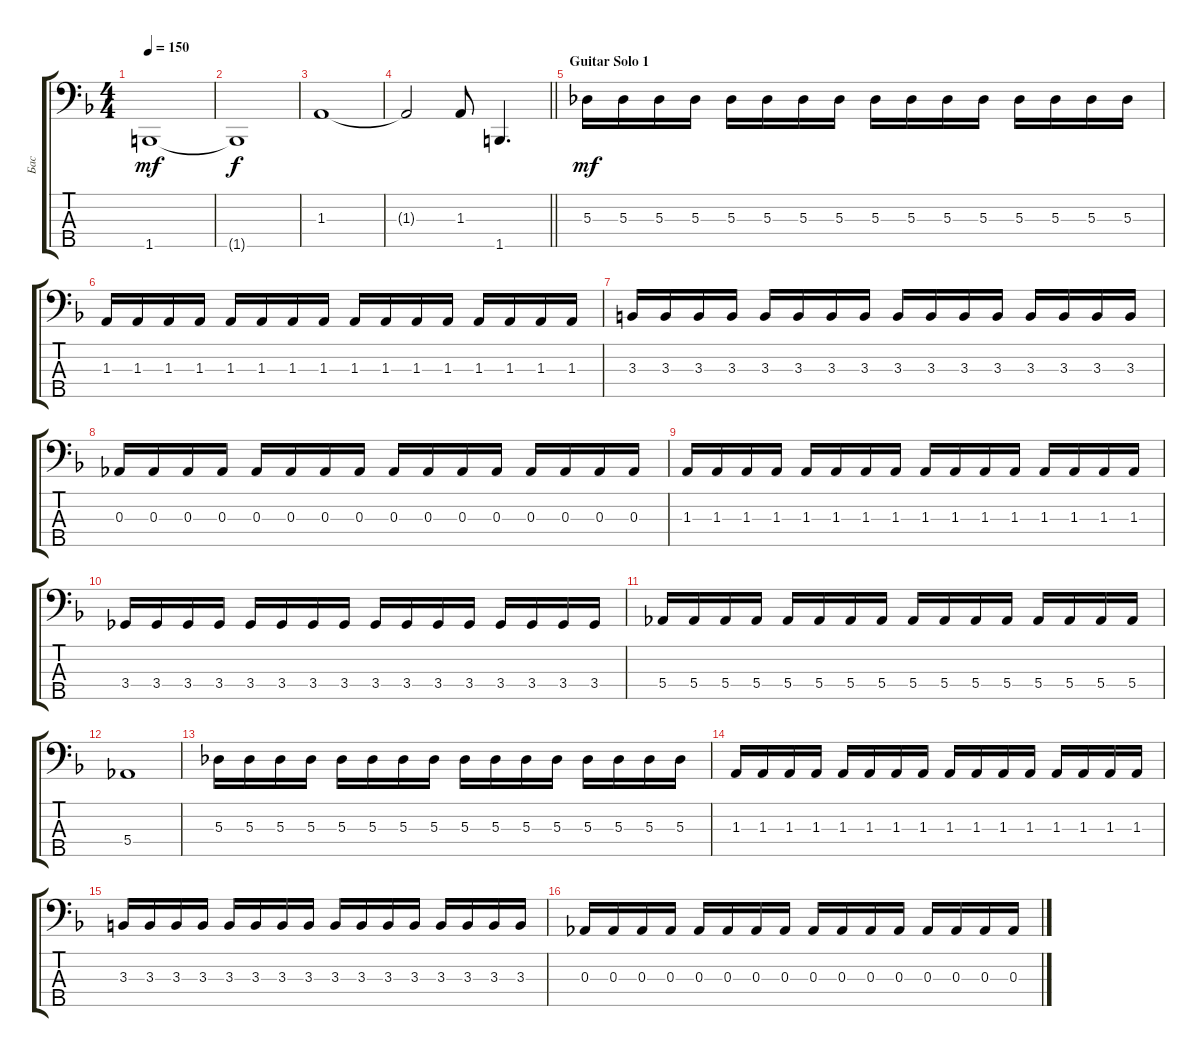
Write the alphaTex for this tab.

\track ("Бас" "Бас") {instrument electricbassfinger}
\staff {score tabs}
\tuning (Gb2 Db2 Ab1 Eb1 Bb0) {hide}
\ts (4 4)
\tempo 150
\clef f4
\ks dminor
1.5.1{dy mf} |
1.5{t}.1{dy f} |
1.3.1 |
\barLineRight lightlight
1.3{t}.2 1.3.8 1.5.4{d} |
\section ("" "Guitar Solo 1")
5.3.16{dy mf} 5.3.16 5.3.16 5.3.16 5.3.16 5.3.16 5.3.16 5.3.16 5.3.16 5.3.16 5.3.16 5.3.16 5.3.16 5.3.16 5.3.16 5.3.16 |
1.3.16 1.3.16 1.3.16 1.3.16 1.3.16 1.3.16 1.3.16 1.3.16 1.3.16 1.3.16 1.3.16 1.3.16 1.3.16 1.3.16 1.3.16 1.3.16 |
3.3.16 3.3.16 3.3.16 3.3.16 3.3.16 3.3.16 3.3.16 3.3.16 3.3.16 3.3.16 3.3.16 3.3.16 3.3.16 3.3.16 3.3.16 3.3.16 |
0.3.16 0.3.16 0.3.16 0.3.16 0.3.16 0.3.16 0.3.16 0.3.16 0.3.16 0.3.16 0.3.16 0.3.16 0.3.16 0.3.16 0.3.16 0.3.16 |
1.3.16 1.3.16 1.3.16 1.3.16 1.3.16 1.3.16 1.3.16 1.3.16 1.3.16 1.3.16 1.3.16 1.3.16 1.3.16 1.3.16 1.3.16 1.3.16 |
3.4.16 3.4.16 3.4.16 3.4.16 3.4.16 3.4.16 3.4.16 3.4.16 3.4.16 3.4.16 3.4.16 3.4.16 3.4.16 3.4.16 3.4.16 3.4.16 |
5.4.16 5.4.16 5.4.16 5.4.16 5.4.16 5.4.16 5.4.16 5.4.16 5.4.16 5.4.16 5.4.16 5.4.16 5.4.16 5.4.16 5.4.16 5.4.16 |
5.4.1 |
5.3.16 5.3.16 5.3.16 5.3.16 5.3.16 5.3.16 5.3.16 5.3.16 5.3.16 5.3.16 5.3.16 5.3.16 5.3.16 5.3.16 5.3.16 5.3.16 |
1.3.16 1.3.16 1.3.16 1.3.16 1.3.16 1.3.16 1.3.16 1.3.16 1.3.16 1.3.16 1.3.16 1.3.16 1.3.16 1.3.16 1.3.16 1.3.16 |
3.3.16 3.3.16 3.3.16 3.3.16 3.3.16 3.3.16 3.3.16 3.3.16 3.3.16 3.3.16 3.3.16 3.3.16 3.3.16 3.3.16 3.3.16 3.3.16 |
0.3.16 0.3.16 0.3.16 0.3.16 0.3.16 0.3.16 0.3.16 0.3.16 0.3.16 0.3.16 0.3.16 0.3.16 0.3.16 0.3.16 0.3.16 0.3.16
